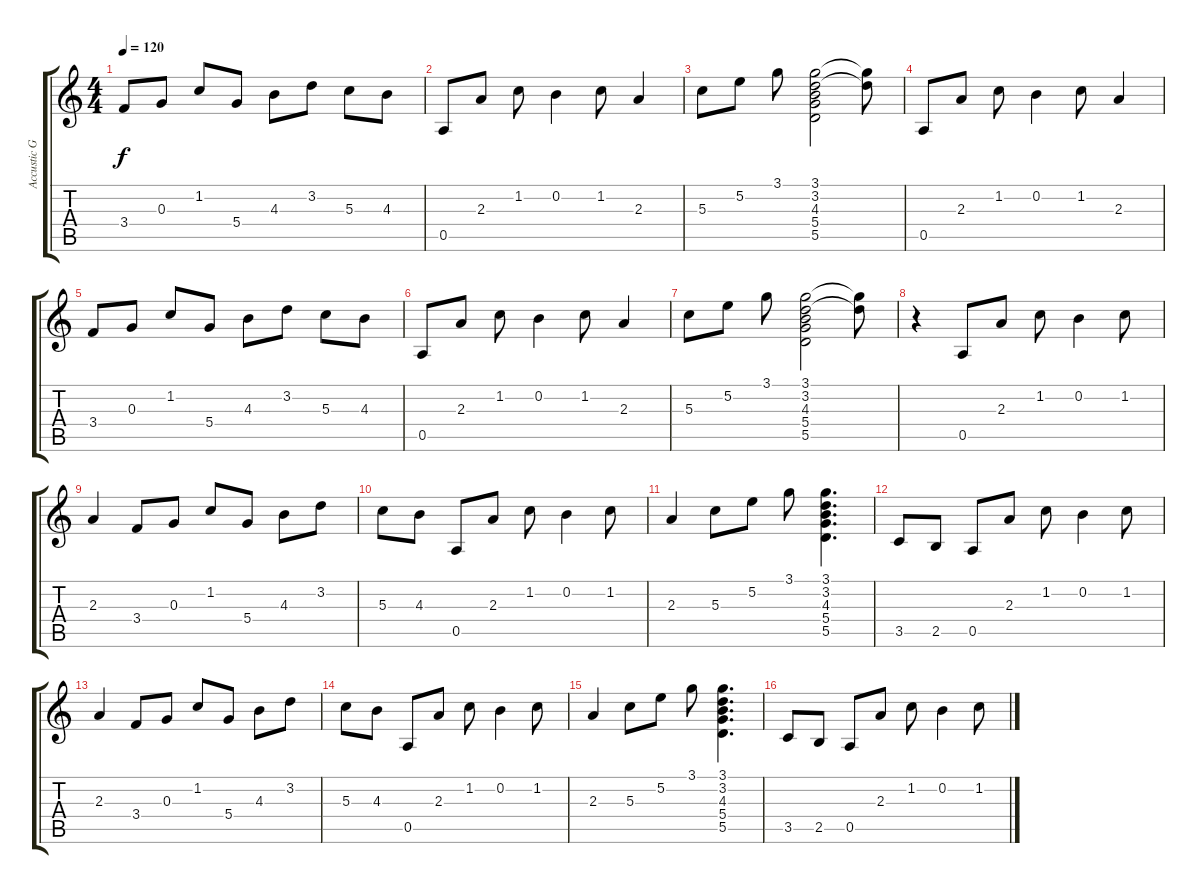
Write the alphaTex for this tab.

\track ("Accustic Gitarre" "Accustic G") {instrument acousticguitarnylon}
\staff {score tabs}
\tuning (E4 B3 G3 D3 A2 E2) {hide}
\ts (4 4)
\tempo 120
\clef g2
\ks c
3.4.8{dy f} 0.3.8 1.2.8 5.4.8 4.3.8 3.2.8 5.3.8 4.3.8 |
0.5.8 2.3.8 1.2.8 0.2.4 1.2.8 2.3.4 |
5.3.8 5.2.8 3.1.8 (3.1 3.2 4.3 5.4 5.5).2 (3.1{t} 3.2{t}).8 |
0.5.8 2.3.8 1.2.8 0.2.4 1.2.8 2.3.4 |
3.4.8 0.3.8 1.2.8 5.4.8 4.3.8 3.2.8 5.3.8 4.3.8 |
0.5.8 2.3.8 1.2.8 0.2.4 1.2.8 2.3.4 |
5.3.8 5.2.8 3.1.8 (3.1 3.2 4.3 5.4 5.5).2 (3.1{t} 3.2{t}).8 |
r.4 0.5.8 2.3.8 1.2.8 0.2.4 1.2.8 |
2.3.4 3.4.8 0.3.8 1.2.8 5.4.8 4.3.8 3.2.8 |
5.3.8 4.3.8 0.5.8 2.3.8 1.2.8 0.2.4 1.2.8 |
2.3.4 5.3.8 5.2.8 3.1.8 (3.1 3.2 4.3 5.4 5.5).4{d} |
3.5.8 2.5.8 0.5.8 2.3.8 1.2.8 0.2.4 1.2.8 |
2.3.4 3.4.8 0.3.8 1.2.8 5.4.8 4.3.8 3.2.8 |
5.3.8 4.3.8 0.5.8 2.3.8 1.2.8 0.2.4 1.2.8 |
2.3.4 5.3.8 5.2.8 3.1.8 (3.1 3.2 4.3 5.4 5.5).4{d} |
3.5.8 2.5.8 0.5.8 2.3.8 1.2.8 0.2.4 1.2.8
